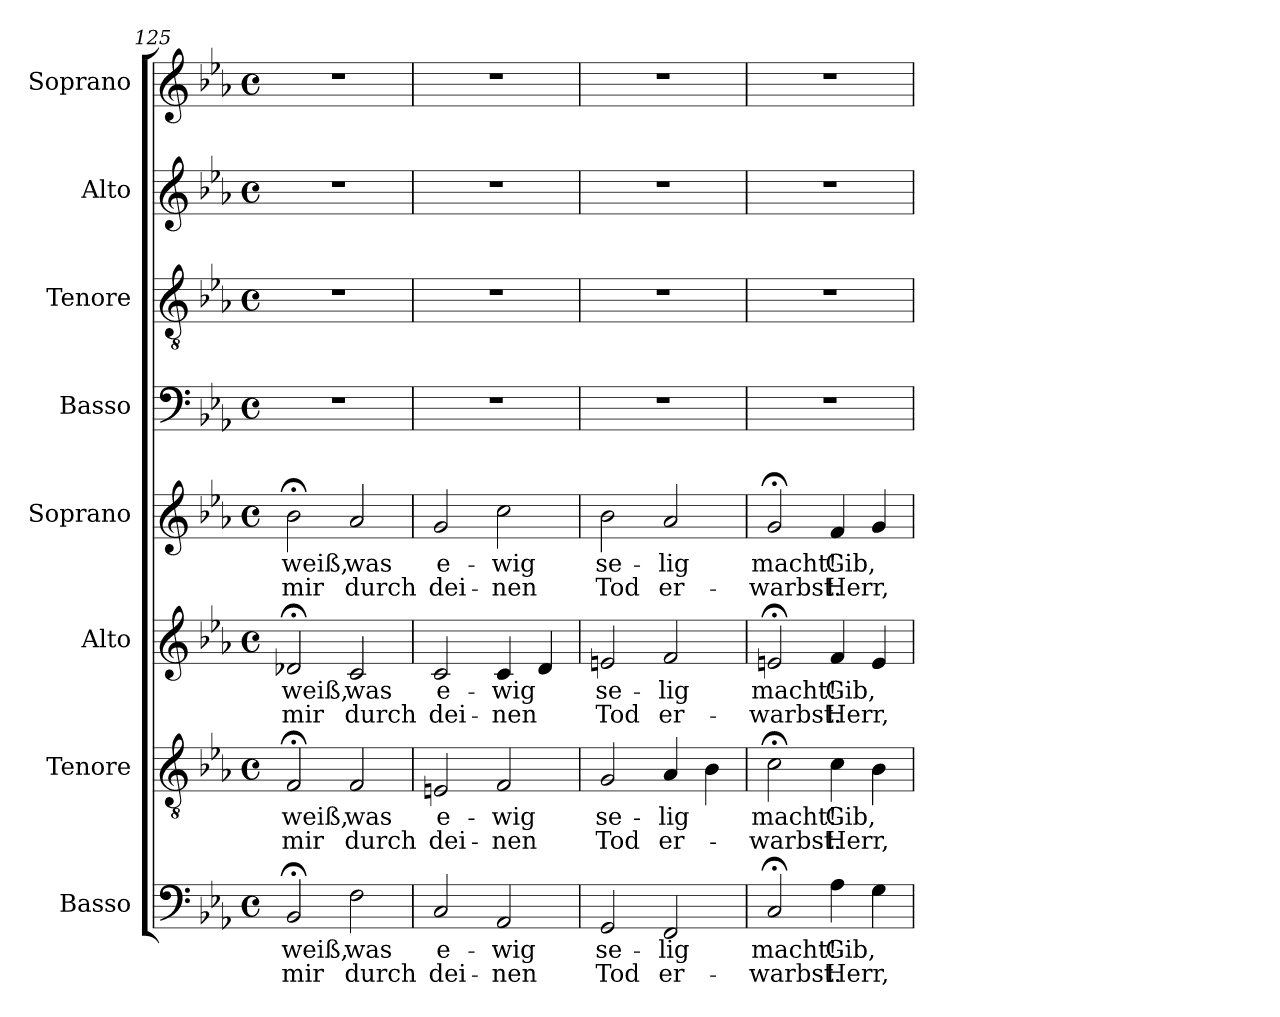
**kern	**text	**text	**kern	**text	**text	**kern	**text	**text	**kern	**text	**text	**kern	**kern	**kern	**kern
*part8	*part8	*part8	*part7	*part7	*part7	*part6	*part6	*part6	*part5	*part5	*part5	*part4	*part3	*part2	*part1
*staff8	*staff8	*staff8	*staff7	*staff7	*staff7	*staff6	*staff6	*staff6	*staff5	*staff5	*staff5	*staff4	*staff3	*staff2	*staff1
*I"Basso	*	*	*I"Tenore	*	*	*I"Alto	*	*	*I"Soprano	*	*	*I"Basso	*I"Tenore	*I"Alto	*I"Soprano
*I'B	*	*	*I'T	*	*	*I'A	*	*	*I'S	*	*	*I'B	*I'T	*I'A	*I'S
*clefF4	*	*	*clefGv2	*	*	*clefG2	*	*	*clefG2	*	*	*clefF4	*clefGv2	*clefG2	*clefG2
*k[b-e-a-]	*	*	*k[b-e-a-]	*	*	*k[b-e-a-]	*	*	*k[b-e-a-]	*	*	*k[b-e-a-]	*k[b-e-a-]	*k[b-e-a-]	*k[b-e-a-]
*E-:	*	*	*E-:	*	*	*E-:	*	*	*E-:	*	*	*E-:	*E-:	*E-:	*E-:
*M4/4	*	*	*M4/4	*	*	*M4/4	*	*	*M4/4	*	*	*M4/4	*M4/4	*M4/4	*M4/4
*met(c)	*	*	*met(c)	*	*	*met(c)	*	*	*met(c)	*	*	*met(c)	*met(c)	*met(c)	*met(c)
=125	=125	=125	=125	=125	=125	=125	=125	=125	=125	=125	=125	=125	=125	=125	=125
2BB-;</	weiß,	mir	2F;</	weiß,	mir	2d-X;</	weiß,	mir	2b-;<\	weiß,	mir	1r	1r	1r	1r
2F\	was	durch	2F/	was	durch	2c/	was	durch	2a-/	was	durch	.	.	.	.
=126	=126	=126	=126	=126	=126	=126	=126	=126	=126	=126	=126	=126	=126	=126	=126
2C/	e-	dei-	2En/	e-	dei-	2c/	e-	dei-	2g/	e-	dei-	1r	1r	1r	1r
2AA-/	-wig	-nen	2F/	-wig	-nen	4c/	-wig	-nen	2cc\	-wig	-nen	.	.	.	.
.	.	.	.	.	.	4d/	.	.	.	.	.	.	.	.	.
=127	=127	=127	=127	=127	=127	=127	=127	=127	=127	=127	=127	=127	=127	=127	=127
2GG/	se-	Tod	2G/	se-	Tod	2en/	se-	Tod	2b-\	se-	Tod	1r	1r	1r	1r
2FF/	-lig	er-	4A-/	-lig	er-	2f/	-lig	er-	2a-/	-lig	er-	.	.	.	.
.	.	.	4B-\	.	.	.	.	.	.	.	.	.	.	.	.
=128	=128	=128	=128	=128	=128	=128	=128	=128	=128	=128	=128	=128	=128	=128	=128
2C;</	macht!	-warbst.	2c;<\	macht!	-warbst.	2en;</	macht!	-warbst.	2g;</	macht!	-warbst.	1r	1r	1r	1r
4A-\	Gib,	Herr,	4c\	Gib,	Herr,	4f/	Gib,	Herr,	4f/	Gib,	Herr,	.	.	.	.
4G\	.	.	4B-\	.	.	4e/	.	.	4g/	.	.	.	.	.	.
=	=	=	=	=	=	=	=	=	=	=	=	=	=	=	=
*-	*-	*-	*-	*-	*-	*-	*-	*-	*-	*-	*-	*-	*-	*-	*-
